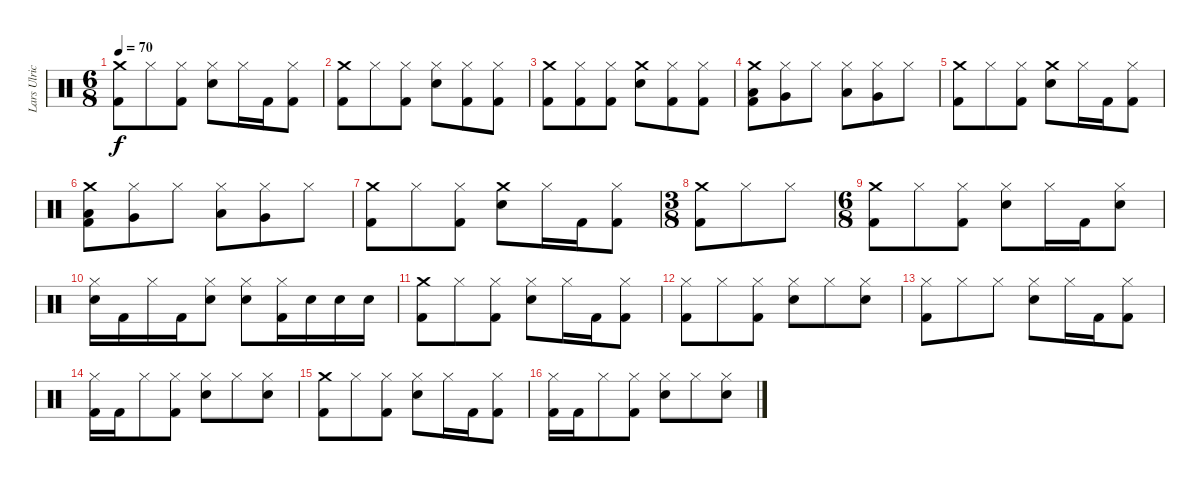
\track ("Lars Ulrich" "Lars Ulric") {instrument percussion}
\staff {score}
\articulation defaults
\ts (6 8)
\tempo 70
\clef neutral
\ks c
("Crash medium (hit)" "Kick (hit) 2").8{dy f} "Hi-Hat (closed)".8 ("Hi-Hat (closed)" "Kick (hit) 2").8 ("Hi-Hat (closed)" "Snare (hit) 2").8 "Hi-Hat (closed)".16 "Kick (hit) 2".16 ("Hi-Hat (closed)" "Kick (hit) 2").8 |
("Crash medium (hit)" "Kick (hit) 2").8 "Hi-Hat (closed)".8 ("Hi-Hat (closed)" "Kick (hit) 2").8 ("Hi-Hat (closed)" "Snare (hit) 2").8 ("Hi-Hat (closed)" "Kick (hit) 2").8 ("Hi-Hat (closed)" "Kick (hit) 2").8 |
("Crash medium (hit)" "Kick (hit) 2").8 ("Hi-Hat (closed)" "Kick (hit) 2").8 ("Hi-Hat (closed)" "Kick (hit) 2").8 ("Crash medium (hit)" "Snare (hit) 2").8 ("Hi-Hat (closed)" "Kick (hit) 2").8 ("Hi-Hat (closed)" "Kick (hit) 2").8 |
("Crash medium (hit)" "Low Tom (hit)" "Kick (hit) 2").8 ("Hi-Hat (closed)" "Very Low Tom (hit)").8 "Hi-Hat (closed)".8 ("Hi-Hat (closed)" "Low Tom (hit)").8 ("Hi-Hat (closed)" "Very Low Tom (hit)").8 "Hi-Hat (closed)".8 |
("Crash medium (hit)" "Kick (hit) 2").8 "Hi-Hat (closed)".8 ("Hi-Hat (closed)" "Kick (hit) 2").8 ("Crash medium (hit)" "Snare (hit) 2").8 "Hi-Hat (closed)".16 "Kick (hit) 2".16 ("Hi-Hat (closed)" "Kick (hit) 2").8 |
("Crash medium (hit)" "Low Tom (hit)" "Kick (hit) 2").8 ("Hi-Hat (closed)" "Very Low Tom (hit)").8 "Hi-Hat (closed)".8 ("Hi-Hat (closed)" "Low Tom (hit)").8 ("Hi-Hat (closed)" "Very Low Tom (hit)").8 "Hi-Hat (closed)".8 |
("Crash medium (hit)" "Kick (hit) 2").8 "Hi-Hat (closed)".8 ("Hi-Hat (closed)" "Kick (hit) 2").8 ("Crash medium (hit)" "Snare (hit) 2").8 "Hi-Hat (closed)".16 "Kick (hit) 2".16 ("Hi-Hat (closed)" "Kick (hit) 2").8 |
\ts (3 8)
("Crash medium (hit)" "Kick (hit) 2").8 "Hi-Hat (closed)".8 "Hi-Hat (closed)".8 |
\ts (6 8)
("Crash medium (hit)" "Kick (hit) 2").8 "Hi-Hat (closed)".8 ("Hi-Hat (closed)" "Kick (hit) 2").8 ("Hi-Hat (closed)" "Snare (hit) 2").8 "Hi-Hat (closed)".16 "Kick (hit) 2".16 ("Hi-Hat (closed)" "Snare (hit) 2").8 |
("Hi-Hat (closed)" "Snare (hit) 2").16 "Kick (hit) 2".16 "Hi-Hat (closed)".16 "Kick (hit) 2".16 ("Hi-Hat (closed)" "Snare (hit) 2").8 ("Hi-Hat (closed)" "Snare (hit) 2").8 ("Hi-Hat (closed)" "Kick (hit) 2").16 "Snare (hit) 2".16 "Snare (hit) 2".16 "Snare (hit) 2".16 |
("Crash medium (hit)" "Kick (hit) 2").8 "Hi-Hat (closed)".8 ("Hi-Hat (closed)" "Kick (hit) 2").8 ("Hi-Hat (closed)" "Snare (hit) 2").8 "Hi-Hat (closed)".16 "Kick (hit) 2".16 ("Hi-Hat (closed)" "Kick (hit) 2").8 |
("Hi-Hat (closed)" "Kick (hit) 2").8 "Hi-Hat (closed)".8 ("Hi-Hat (closed)" "Kick (hit) 2").8 ("Hi-Hat (closed)" "Snare (hit) 2").8 "Hi-Hat (closed)".8 ("Hi-Hat (closed)" "Snare (hit) 2").8 |
("Hi-Hat (closed)" "Kick (hit) 2").8 "Hi-Hat (closed)".8 "Hi-Hat (closed)".8 ("Hi-Hat (closed)" "Snare (hit) 2").8 "Hi-Hat (closed)".16 "Kick (hit) 2".16 ("Hi-Hat (closed)" "Kick (hit) 2").8 |
("Hi-Hat (closed)" "Kick (hit) 2").16 "Kick (hit) 2".16 "Hi-Hat (closed)".8 ("Hi-Hat (closed)" "Kick (hit) 2").8 ("Hi-Hat (closed)" "Snare (hit) 2").8 "Hi-Hat (closed)".8 ("Hi-Hat (closed)" "Snare (hit) 2").8 |
("Crash medium (hit)" "Kick (hit) 2").8 "Hi-Hat (closed)".8 ("Hi-Hat (closed)" "Kick (hit) 2").8 ("Hi-Hat (closed)" "Snare (hit) 2").8 "Hi-Hat (closed)".16 "Kick (hit) 2".16 ("Hi-Hat (closed)" "Kick (hit) 2").8 |
("Hi-Hat (closed)" "Kick (hit) 2").16 "Kick (hit) 2".16 "Hi-Hat (closed)".8 ("Hi-Hat (closed)" "Kick (hit) 2").8 ("Hi-Hat (closed)" "Snare (hit) 2").8 "Hi-Hat (closed)".8 ("Hi-Hat (closed)" "Snare (hit) 2").8
